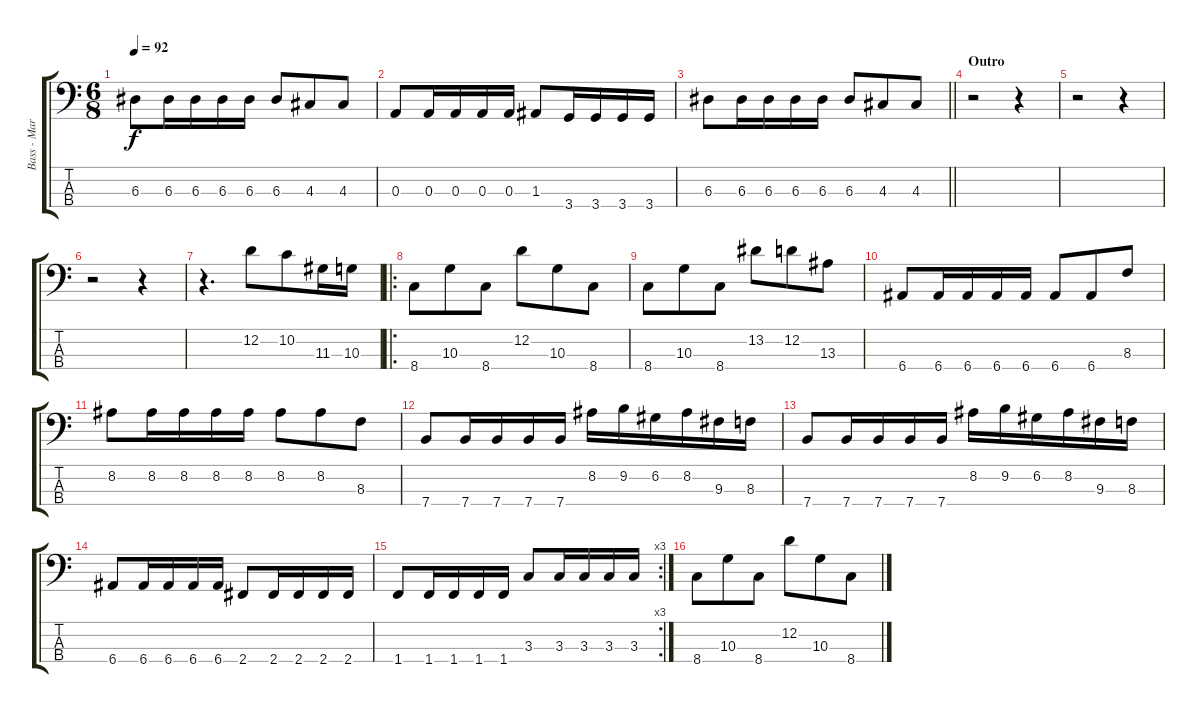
\track ("Bass - Martin Lopez" "Bass - Mar") {instrument electricbassfinger}
\staff {score tabs}
\tuning (G2 D2 A1 E1) {hide}
\ts (6 8)
\tempo 92
\clef f4
\ks aminor
6.3.8{dy f} 6.3.16 6.3.16 6.3.16 6.3.16 6.3.8 4.3.8 4.3.8 |
0.3.8 0.3.16 0.3.16 0.3.16 0.3.16 1.3.8 3.4.16 3.4.16 3.4.16 3.4.16 |
\barLineRight lightlight
6.3.8 6.3.16 6.3.16 6.3.16 6.3.16 6.3.8 4.3.8 4.3.8 |
\section ("" "Outro")
r.2 r.4 |
r.2 r.4 |
r.2 r.4 |
r.4{d} 12.2.8 10.2.8 11.3.16 10.3.16 |
\ro
8.4.8 10.3.8 8.4.8 12.2.8 10.3.8 8.4.8 |
8.4.8 10.3.8 8.4.8 13.2.8 12.2.8 13.3.8 |
6.4.8 6.4.16 6.4.16 6.4.16 6.4.16 6.4.8 6.4.8 8.3.8 |
8.2.8 8.2.16 8.2.16 8.2.16 8.2.16 8.2.8 8.2.8 8.3.8 |
7.4.8 7.4.16 7.4.16 7.4.16 7.4.16 8.2.16 9.2.16 6.2.16 8.2.16 9.3.16 8.3.16 |
7.4.8 7.4.16 7.4.16 7.4.16 7.4.16 8.2.16 9.2.16 6.2.16 8.2.16 9.3.16 8.3.16 |
6.4.8 6.4.16 6.4.16 6.4.16 6.4.16 2.4.8 2.4.16 2.4.16 2.4.16 2.4.16 |
\rc 3
1.4.8 1.4.16 1.4.16 1.4.16 1.4.16 3.3.8 3.3.16 3.3.16 3.3.16 3.3.16 |
8.4.8 10.3.8 8.4.8 12.2.8 10.3.8 8.4.8
